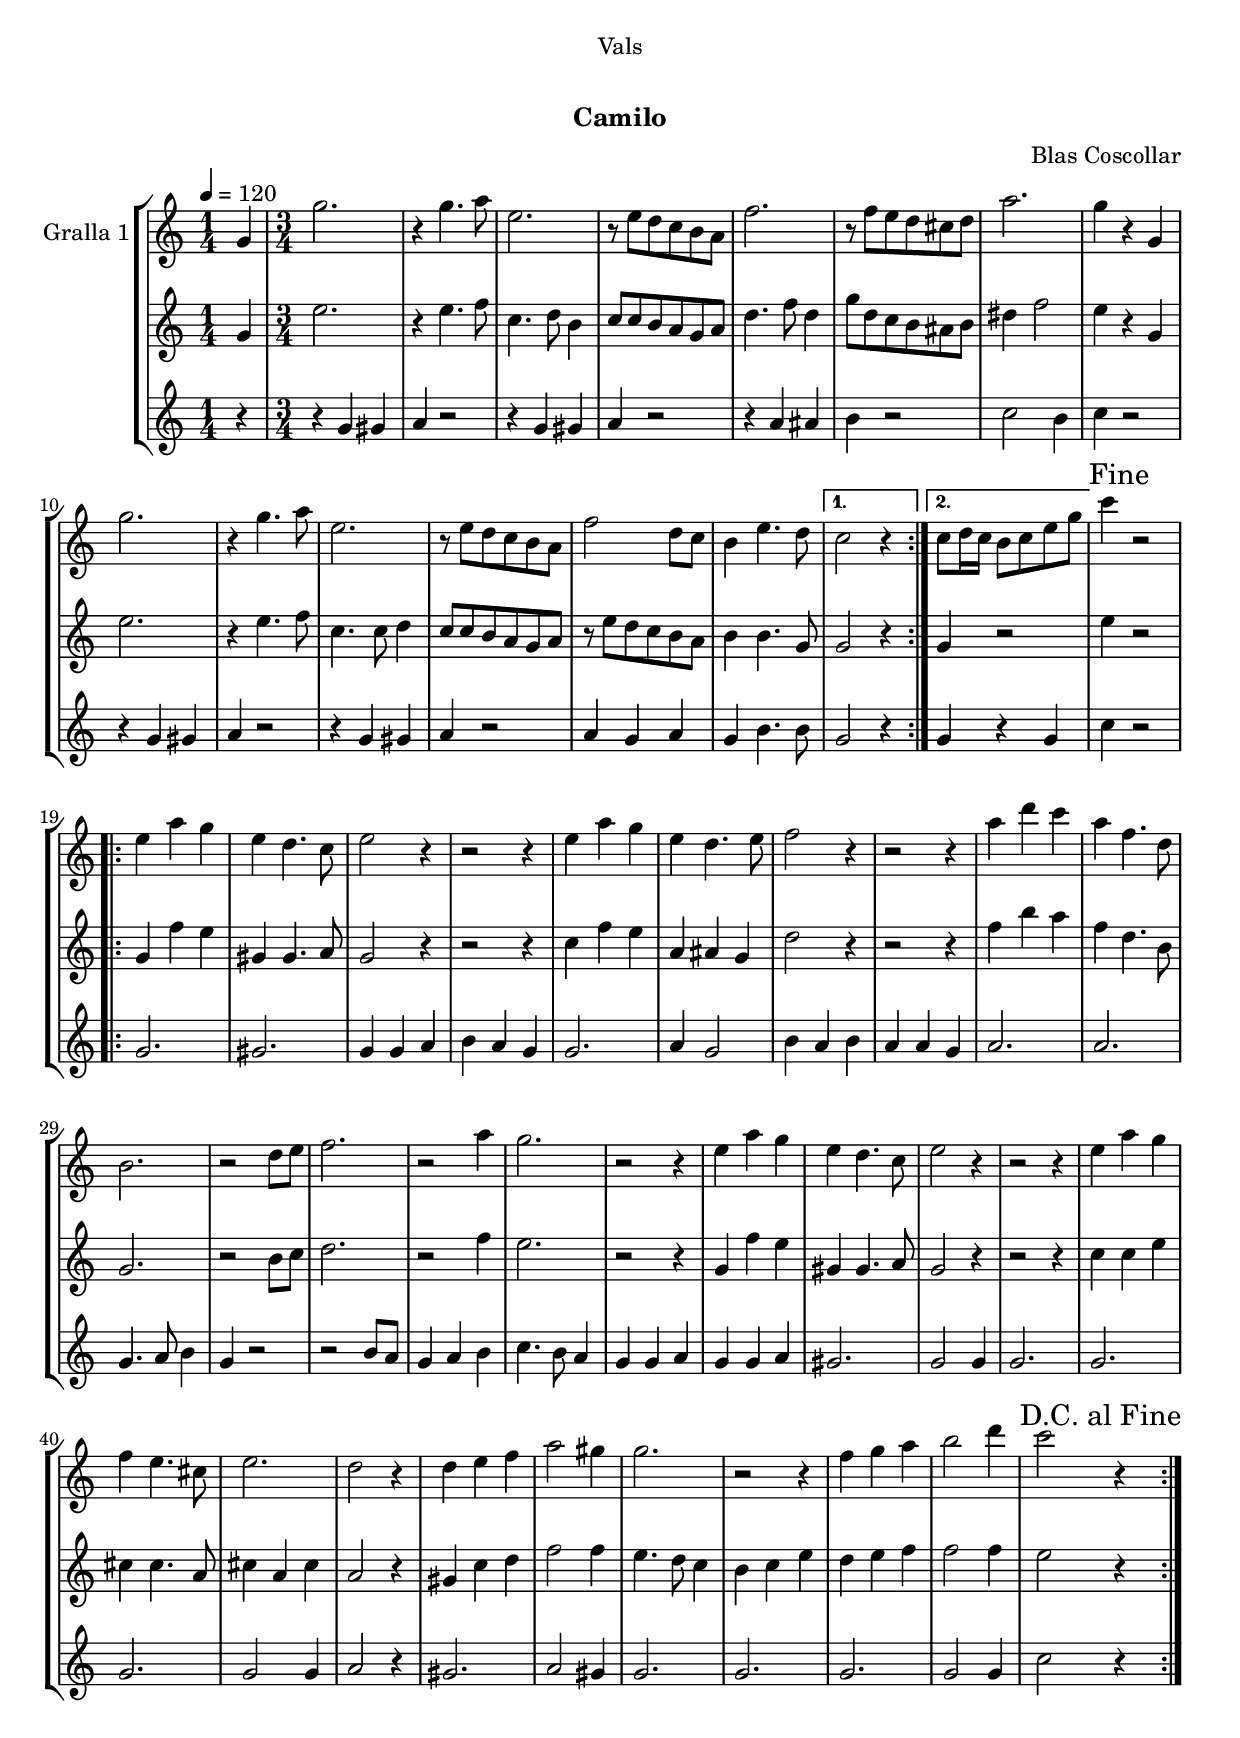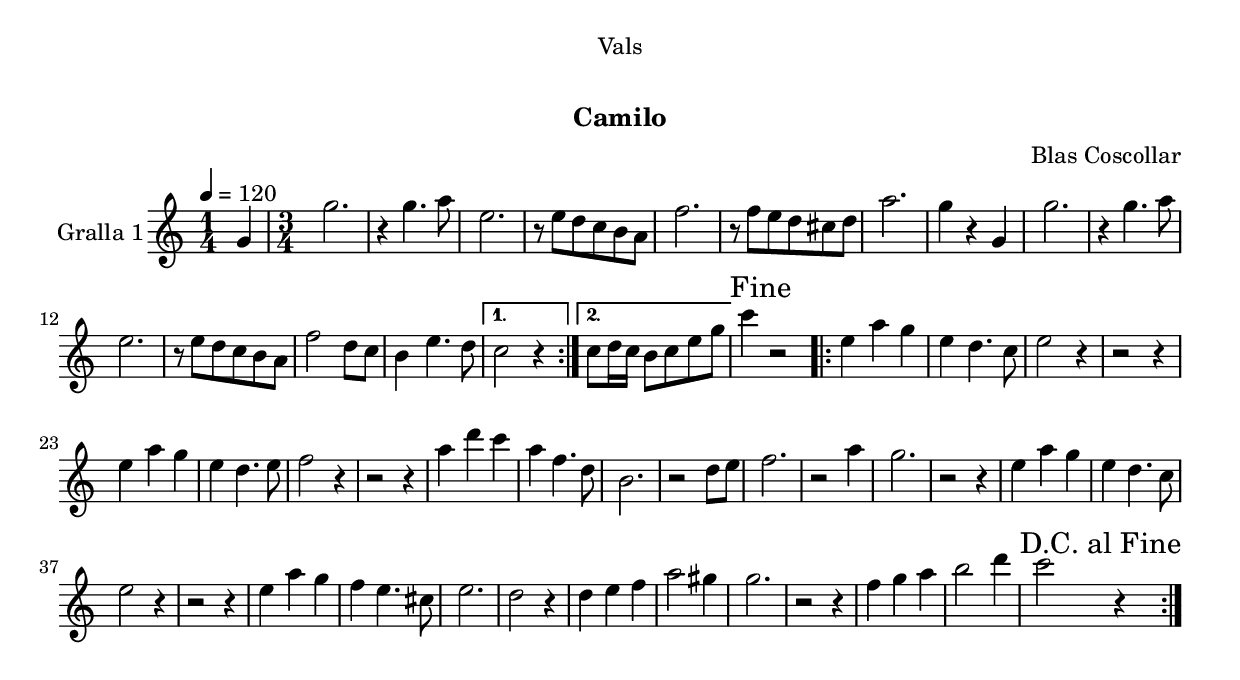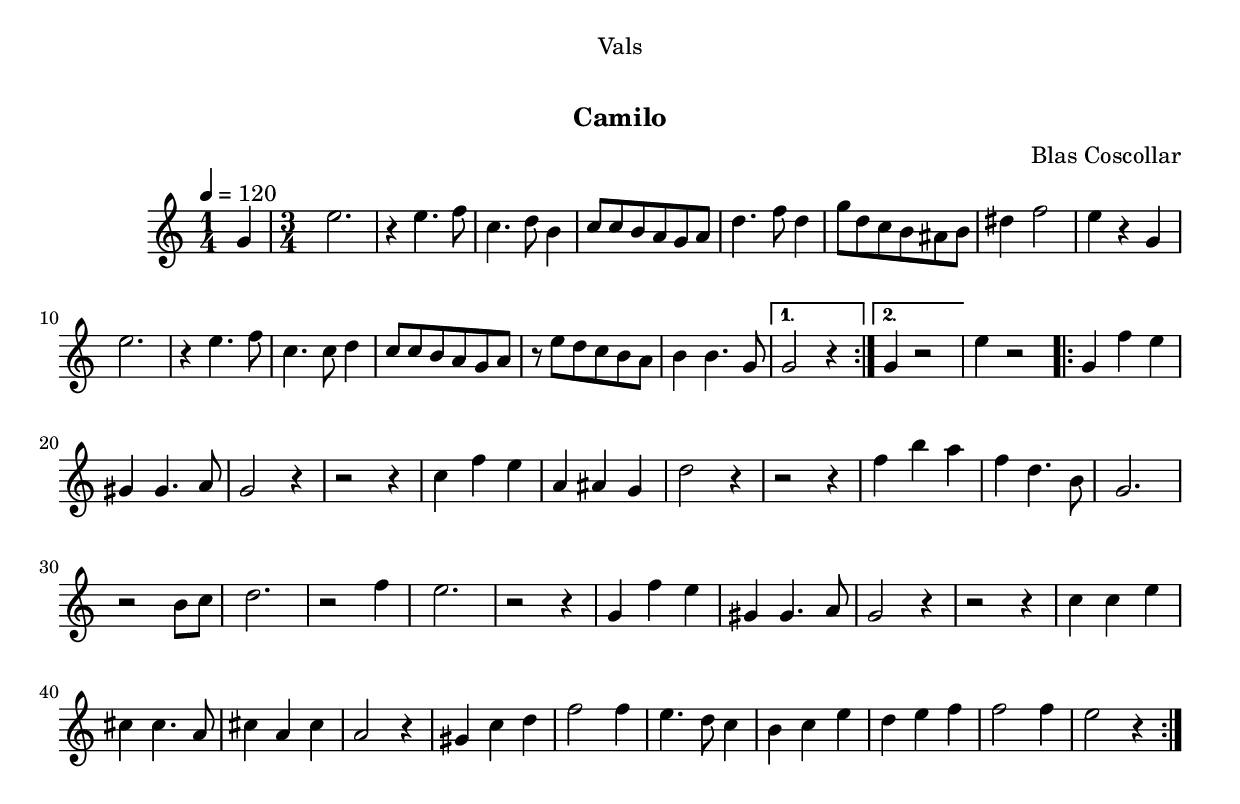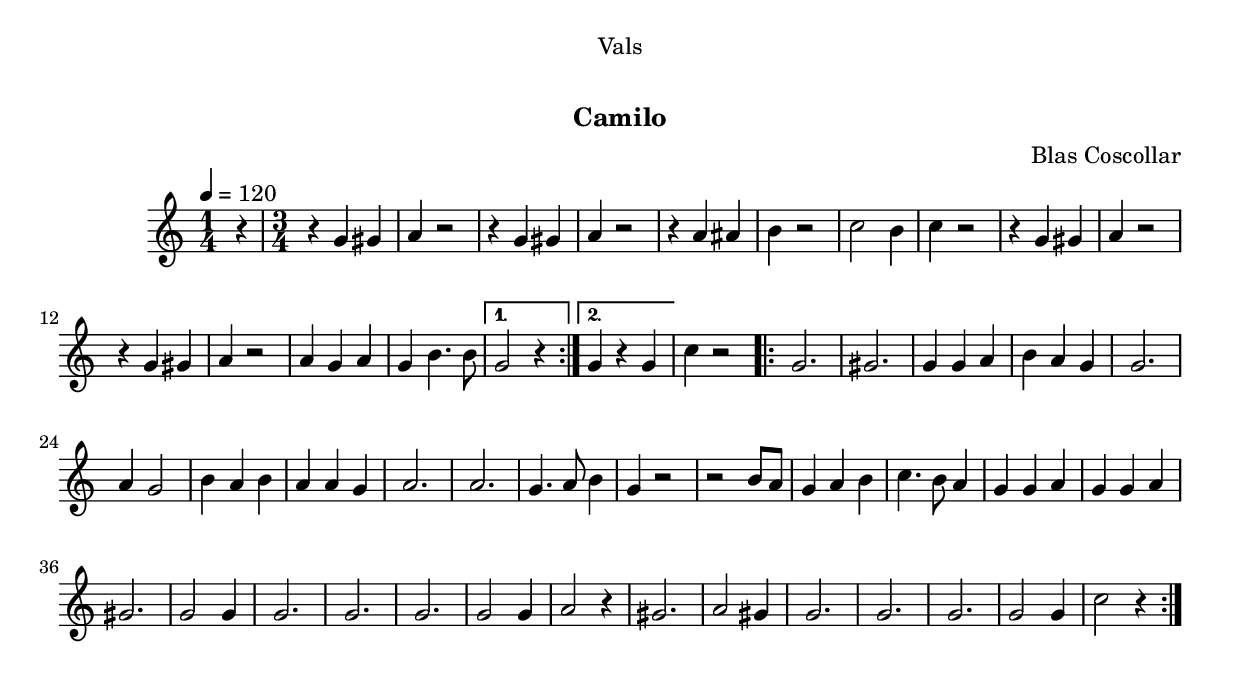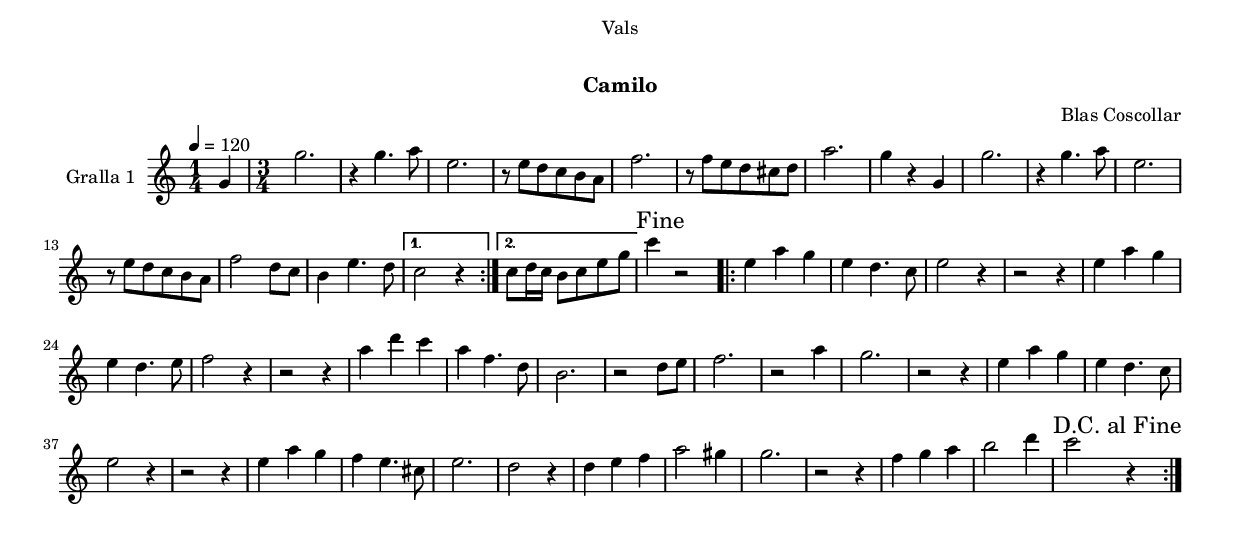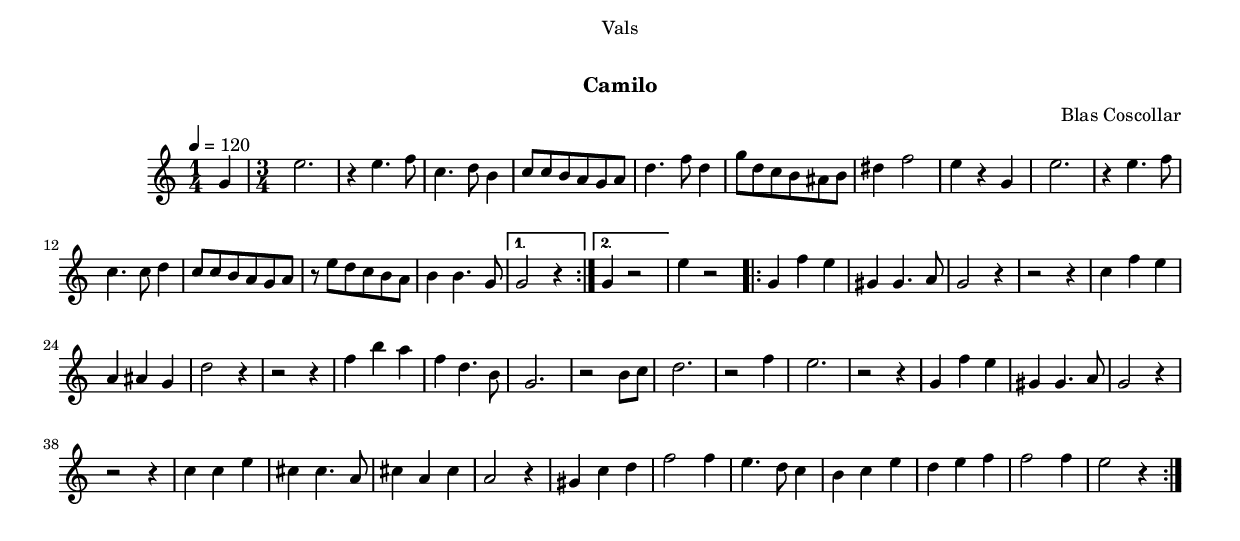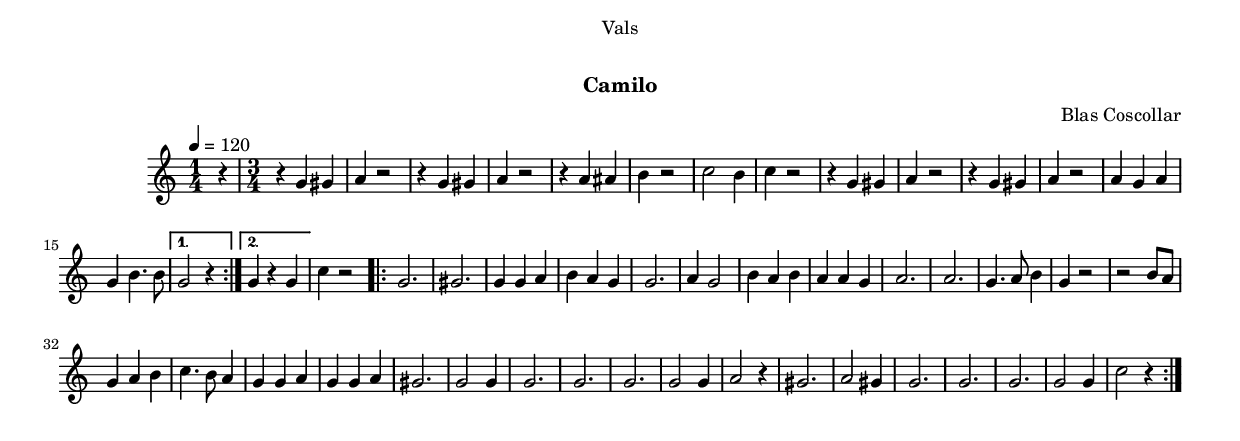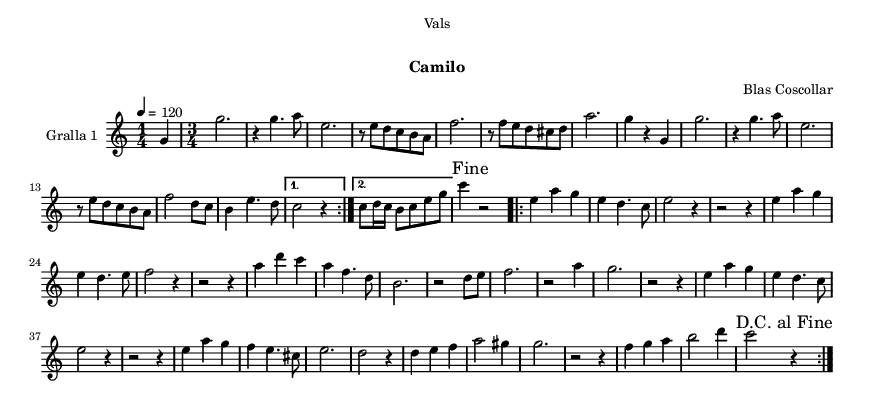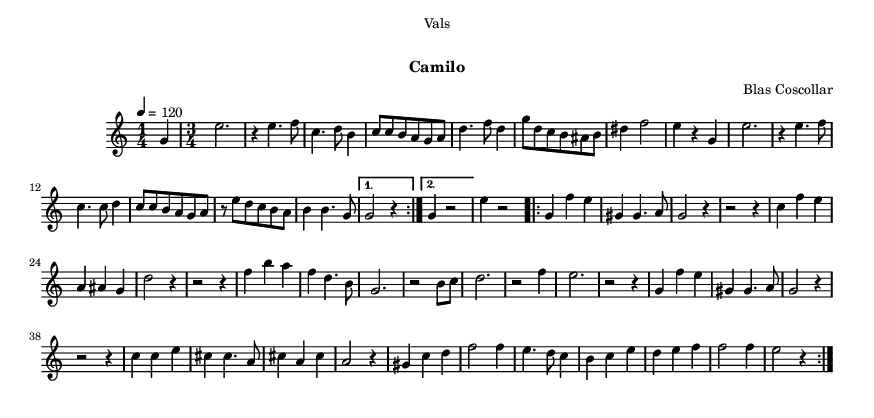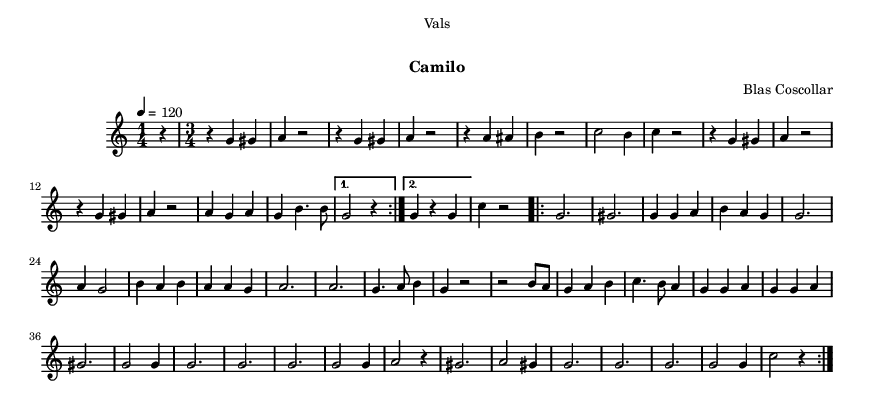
\version "2.16.0"

\header {
  dedication="Vals"
  title="  "
  subtitle="Camilo"
  subsubtitle=""
  poet=""
  meter=""
  piece=""
  composer="Blas Coscollar"
  arranger=""
  opus=""
  instrument=""
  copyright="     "
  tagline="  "
}

liniaroAa =
\relative g'
{
  \tempo 4=120
  \clef treble
  \key c \major
  \repeat volta 2 { \time 1/4 g4  |
  \time 3/4   g'2.  |
  r4 g4. a8  |
  e2.  |
  %05
  r8 e d c b a  |
  f'2.  |
  r8 f e d cis d  |
  a'2.  |
  g4 r g,  |
  %10
  g'2.  |
  r4 g4. a8  |
  e2.  |
  r8 e d c b a  |
  f'2 d8 c  |
  %15
  b4 e4. d8 }
  \alternative { { c2 r4 }
  { c8 d16 c b8 c e g } }
  \mark "Fine" c4 r2  |
  \repeat volta 2 { e,4 a g  |
  %20
  e4 d4. c8  |
  e2 r4  |
  r2 r4  |
  e4 a g  |
  e4 d4. e8  |
  %25
  f2 r4  |
  r2 r4  |
  a4 d c  |
  a4 f4. d8  |
  b2.  |
  %30
  r2 d8 e  |
  f2.  |
  r2 a4  |
  g2.  |
  r2 r4  |
  %35
  e4 a g  |
  e4 d4. c8  |
  e2 r4  |
  r2 r4  |
  e4 a g  |
  %40
  f4 e4. cis8  |
  e2.  |
  d2 r4  |
  d4 e f  |
  a2 gis4  |
  %45
  g2.  |
  r2 r4  |
  f4 g a  |
  b2 d4  |
  \mark "D.C. al Fine" c2 r4  | }
}

liniaroAb =
\relative g'
{
  \tempo 4=120
  \clef treble
  \key c \major
  \repeat volta 2 { \time 1/4 g4  |
  \time 3/4   e'2.  |
  r4 e4. f8  |
  c4. d8 b4  |
  %05
  c8 c b a g a  |
  d4. f8 d4  |
  g8 d c b ais b  |
  dis4 f2  |
  e4 r g,  |
  %10
  e'2.  |
  r4 e4. f8  |
  c4. c8 d4  |
  c8 c b a g a  |
  r8 e' d c b a  |
  %15
  b4 b4. g8 }
  \alternative { { g2 r4 }
  { g4 r2 } }
  e'4 r2  |
  \repeat volta 2 { g,4 f' e  |
  %20
  gis,4 gis4. a8  |
  g2 r4  |
  r2 r4  |
  c4 f e  |
  a,4 ais g  |
  %25
  d'2 r4  |
  r2 r4  |
  f4 b a  |
  f4 d4. b8  |
  g2.  |
  %30
  r2 b8 c  |
  d2.  |
  r2 f4  |
  e2.  |
  r2 r4  |
  %35
  g,4 f' e  |
  gis,4 gis4. a8  |
  g2 r4  |
  r2 r4  |
  c4 c e  |
  %40
  cis4 cis4. a8  |
  cis4 a cis  |
  a2 r4  |
  gis4 c d  |
  f2 f4  |
  %45
  e4. d8 c4  |
  b4 c e  |
  d4 e f  |
  f2 f4  |
  e2 r4  | }
}

liniaroAc =
\relative g'
{
  \tempo 4=120
  \clef treble
  \key c \major
  \repeat volta 2 { \time 1/4 r4  |
  \time 3/4   r4 g gis  |
  a4 r2  |
  r4 g gis  |
  %05
  a4 r2  |
  r4 a ais  |
  b4 r2  |
  c2 b4  |
  c4 r2  |
  %10
  r4 g gis  |
  a4 r2  |
  r4 g gis  |
  a4 r2  |
  a4 g a  |
  %15
  g4 b4. b8 }
  \alternative { { g2 r4 }
  { g4 r g } }
  c4 r2  |
  \repeat volta 2 { g2.  |
  %20
  gis2.  |
  g4 g a  |
  b4 a g  |
  g2.  |
  a4 g2  |
  %25
  b4 a b  |
  a4 a g  |
  a2.  |
  a2.  |
  g4. a8 b4  |
  %30
  g4 r2  |
  r2 b8 a  |
  g4 a b  |
  c4. b8 a4  |
  g4 g a  |
  %35
  g4 g a  |
  gis2.  |
  g2 g4  |
  g2.  |
  g2.  |
  %40
  g2.  |
  g2 g4  |
  a2 r4  |
  gis2.  |
  a2 gis4  |
  %45
  g2.  |
  g2.  |
  g2.  |
  g2 g4  |
  c2 r4  | }
}

\book {

\paper {
  print-page-number = false
  #(set-paper-size "a4")
  #(layout-set-staff-size 20)
}

\bookpart {
  \score {
    \new StaffGroup {
      \override Score.RehearsalMark #'self-alignment-X = #LEFT
      <<
        \new Staff \with {instrumentName = #"Gralla 1" } \liniaroAa
        \new Staff \with {instrumentName = #"" } \liniaroAb
        \new Staff \with {instrumentName = #"" } \liniaroAc
      >>
    }
    \layout {}
  }\score { \unfoldRepeats
    \new StaffGroup {
      \override Score.RehearsalMark #'self-alignment-X = #LEFT
      <<
        \new Staff \with {instrumentName = #"Gralla 1" } \liniaroAa
        \new Staff \with {instrumentName = #"" } \liniaroAb
        \new Staff \with {instrumentName = #"" } \liniaroAc
      >>
    }
    \midi {}
  }
}

\bookpart {
  \header {}
  \score {
    \new StaffGroup {
      \override Score.RehearsalMark #'self-alignment-X = #LEFT
      <<
        \new Staff \with {instrumentName = #"Gralla 1" } \liniaroAa
      >>
    }
    \layout {}
  }\score { \unfoldRepeats
    \new StaffGroup {
      \override Score.RehearsalMark #'self-alignment-X = #LEFT
      <<
        \new Staff \with {instrumentName = #"Gralla 1" } \liniaroAa
      >>
    }
    \midi {}
  }
}

\bookpart {
  \header {}
  \score {
    \new StaffGroup {
      \override Score.RehearsalMark #'self-alignment-X = #LEFT
      <<
        \new Staff \with {instrumentName = #"" } \liniaroAb
      >>
    }
    \layout {}
  }\score { \unfoldRepeats
    \new StaffGroup {
      \override Score.RehearsalMark #'self-alignment-X = #LEFT
      <<
        \new Staff \with {instrumentName = #"" } \liniaroAb
      >>
    }
    \midi {}
  }
}

\bookpart {
  \header {}
  \score {
    \new StaffGroup {
      \override Score.RehearsalMark #'self-alignment-X = #LEFT
      <<
        \new Staff \with {instrumentName = #"" } \liniaroAc
      >>
    }
    \layout {}
  }\score { \unfoldRepeats
    \new StaffGroup {
      \override Score.RehearsalMark #'self-alignment-X = #LEFT
      <<
        \new Staff \with {instrumentName = #"" } \liniaroAc
      >>
    }
    \midi {}
  }
}

}

\book {

\paper {
  print-page-number = false
  #(set-paper-size "a5landscape")
  #(layout-set-staff-size 16)
}

\bookpart {
  \header {}
  \score {
    \new StaffGroup {
      \override Score.RehearsalMark #'self-alignment-X = #LEFT
      <<
        \new Staff \with {instrumentName = #"Gralla 1" } \liniaroAa
      >>
    }
    \layout {}
  }
}

\bookpart {
  \header {}
  \score {
    \new StaffGroup {
      \override Score.RehearsalMark #'self-alignment-X = #LEFT
      <<
        \new Staff \with {instrumentName = #"" } \liniaroAb
      >>
    }
    \layout {}
  }
}

\bookpart {
  \header {}
  \score {
    \new StaffGroup {
      \override Score.RehearsalMark #'self-alignment-X = #LEFT
      <<
        \new Staff \with {instrumentName = #"" } \liniaroAc
      >>
    }
    \layout {}
  }
}

}

\book {

\paper {
  print-page-number = false
  #(set-paper-size "a6landscape")
  #(layout-set-staff-size 12)
}

\bookpart {
  \header {}
  \score {
    \new StaffGroup {
      \override Score.RehearsalMark #'self-alignment-X = #LEFT
      <<
        \new Staff \with {instrumentName = #"Gralla 1" } \liniaroAa
      >>
    }
    \layout {}
  }
}

\bookpart {
  \header {}
  \score {
    \new StaffGroup {
      \override Score.RehearsalMark #'self-alignment-X = #LEFT
      <<
        \new Staff \with {instrumentName = #"" } \liniaroAb
      >>
    }
    \layout {}
  }
}

\bookpart {
  \header {}
  \score {
    \new StaffGroup {
      \override Score.RehearsalMark #'self-alignment-X = #LEFT
      <<
        \new Staff \with {instrumentName = #"" } \liniaroAc
      >>
    }
    \layout {}
  }
}

}

